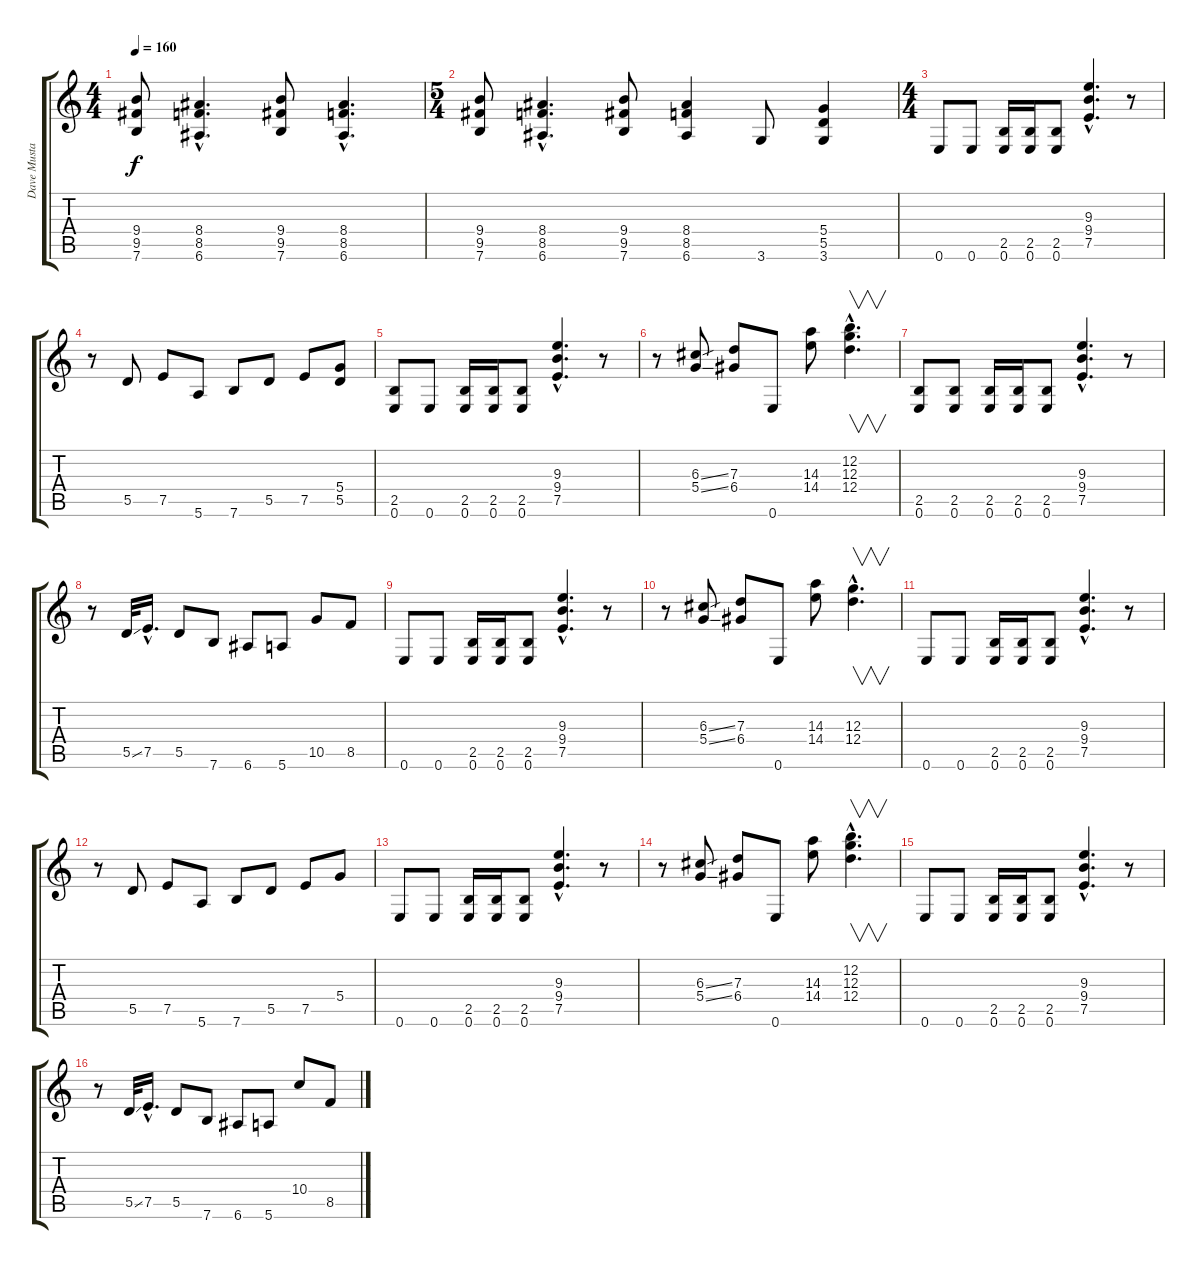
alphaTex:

\track ("Dave Mustaine" "Dave Musta") {instrument distortionguitar}
\staff {score tabs}
\tuning (E4 B3 G3 D3 A2 E2) {hide}
\ts (4 4)
\tempo 160
\clef g2
\ks c
(9.4 9.5 7.6).8{dy f instrument distortionguitar} (8.4{hac} 8.5{hac} 6.6{hac}).4{d} (9.4 9.5 7.6).8 (8.4{hac} 8.5{hac} 6.6{hac}).4{d} |
\ts (5 4)
(9.4 9.5 7.6).8 (8.4{hac} 8.5{hac} 6.6{hac}).4{d} (9.4 9.5 7.6).8 (8.4 8.5 6.6).4 3.6.8 (5.4 5.5 3.6).4 |
\ts (4 4)
0.6.8 0.6.8 (2.5 0.6).16 (2.5 0.6).16 (2.5 0.6).8 (9.3{hac} 9.4{hac} 7.5{hac}).4{d} r.8 |
r.8 5.5.8 7.5.8 5.6.8 7.6.8 5.5.8 7.5.8 (5.4 5.5).8 |
(2.5 0.6).8 0.6.8 (2.5 0.6).16 (2.5 0.6).16 (2.5 0.6).8 (9.3{hac} 9.4{hac} 7.5{hac}).4{d} r.8 |
r.8 (6.3{ss} 5.4{ss}).8 (7.3 6.4).8 0.6.8 (14.3 14.4).8 (12.2{hac} 12.3{hac} 12.4{hac}).4{v d} |
(2.5 0.6).8 (2.5 0.6).8 (2.5 0.6).16 (2.5 0.6).16 (2.5 0.6).8 (9.3{hac} 9.4{hac} 7.5{hac}).4{d} r.8 |
r.8 5.5{ss}.32 7.5{hac}.16{d} 5.5.8 7.6.8 6.6.8 5.6.8 10.5.8 8.5.8 |
0.6.8 0.6.8 (2.5 0.6).16 (2.5 0.6).16 (2.5 0.6).8 (9.3{hac} 9.4{hac} 7.5{hac}).4{d} r.8 |
r.8 (6.3{ss} 5.4{ss}).8 (7.3 6.4).8 0.6.8 (14.3 14.4).8 (12.3{hac} 12.4{hac}).4{v d} |
0.6.8 0.6.8 (2.5 0.6).16 (2.5 0.6).16 (2.5 0.6).8 (9.3{hac} 9.4{hac} 7.5{hac}).4{d} r.8 |
r.8 5.5.8 7.5.8 5.6.8 7.6.8 5.5.8 7.5.8 5.4.8 |
0.6.8 0.6.8 (2.5 0.6).16 (2.5 0.6).16 (2.5 0.6).8 (9.3{hac} 9.4{hac} 7.5{hac}).4{d} r.8 |
r.8 (6.3{ss} 5.4{ss}).8 (7.3 6.4).8 0.6.8 (14.3 14.4).8 (12.2{hac} 12.3{hac} 12.4{hac}).4{v d} |
0.6.8 0.6.8 (2.5 0.6).16 (2.5 0.6).16 (2.5 0.6).8 (9.3{hac} 9.4{hac} 7.5{hac}).4{d} r.8 |
r.8 5.5{ss}.32 7.5{hac}.16{d} 5.5.8 7.6.8 6.6.8 5.6.8 10.4.8 8.5.8
